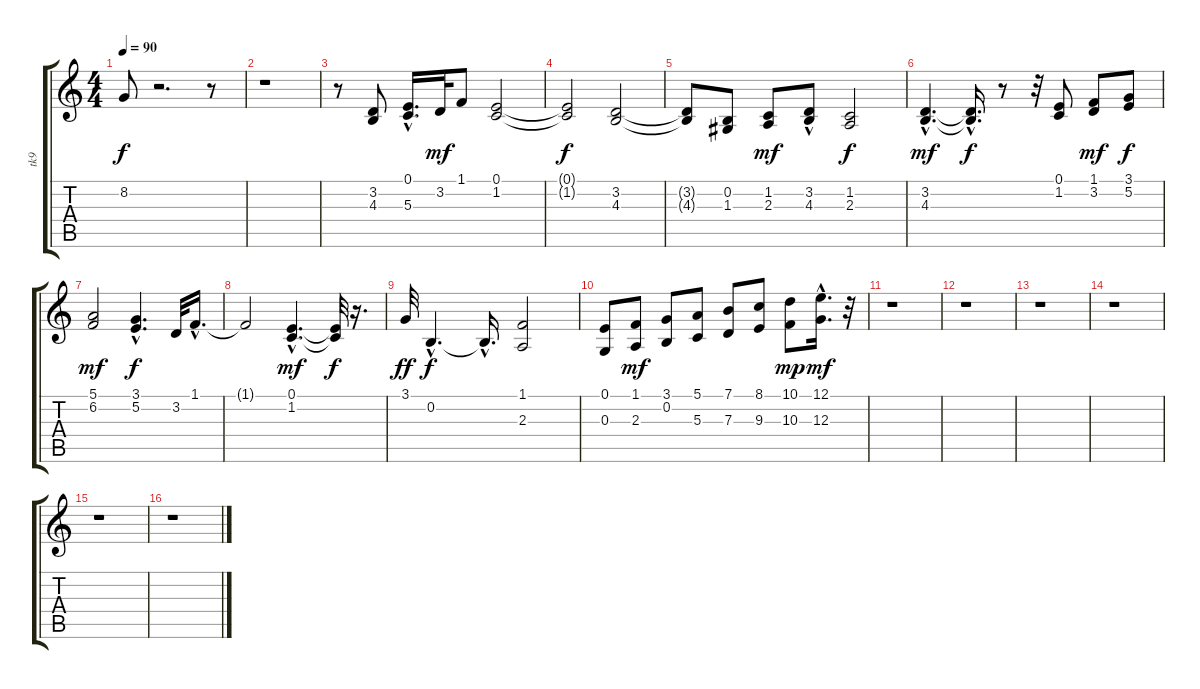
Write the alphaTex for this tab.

\track ("tk9" "tk9") {instrument violin}
\staff {score tabs}
\tuning (E4 B3 G3 D3 A2 E2) {hide}
\ts (4 4)
\tempo 90
\clef g2
\ks c
8.2{t}.8{dy f} r.2{d} r.8 |
r.1 |
r.8 (3.2 4.3).8 (0.1 5.3{hac}).16{d} 3.2.32{dy mf} 1.1.8 (0.1 1.2).2 |
(0.1{t} 1.2{t}).2{dy f} (3.2 4.3).2 |
(3.2{t} 4.3{t}).8 (0.2 1.3).8 (1.2 2.3).8{dy mf} (3.2 4.3{hac}).8 (1.2 2.3).2{dy f} |
(3.2{hac} 4.3{hac}).4{d dy mf} (3.2{hac t} 4.3{t}).16{d dy f} r.8 r.32 (0.1 1.2).8 (1.1 3.2).8{dy mf} (3.1 5.2).8{dy f} |
(5.1 6.2).2{dy mf} (3.1{hac} 5.2{hac}).4{d dy f} 3.2.32 1.1{hac}.16{d} |
1.1{t}.2 (0.1{hac} 1.2{hac}).4{d dy mf} (0.1{t} 1.2{t}).32{dy f} r.16{d} |
3.1.32{dy ff} 0.2{hac}.4{d dy f} 0.2{hac t}.16{d} (1.1 2.3).2 |
(0.1 0.3).8 (1.1 2.3).8{dy mf} (3.1 0.2).8 (5.1 5.3).8 (7.1 7.3).8 (8.1 9.3).8 (10.1 10.3).8{dy mp} (12.1 12.3{hac}).16{d dy mf} r.32 |
r.1 |
r.1 |
r.1 |
r.1 |
r.1 |
r.1
